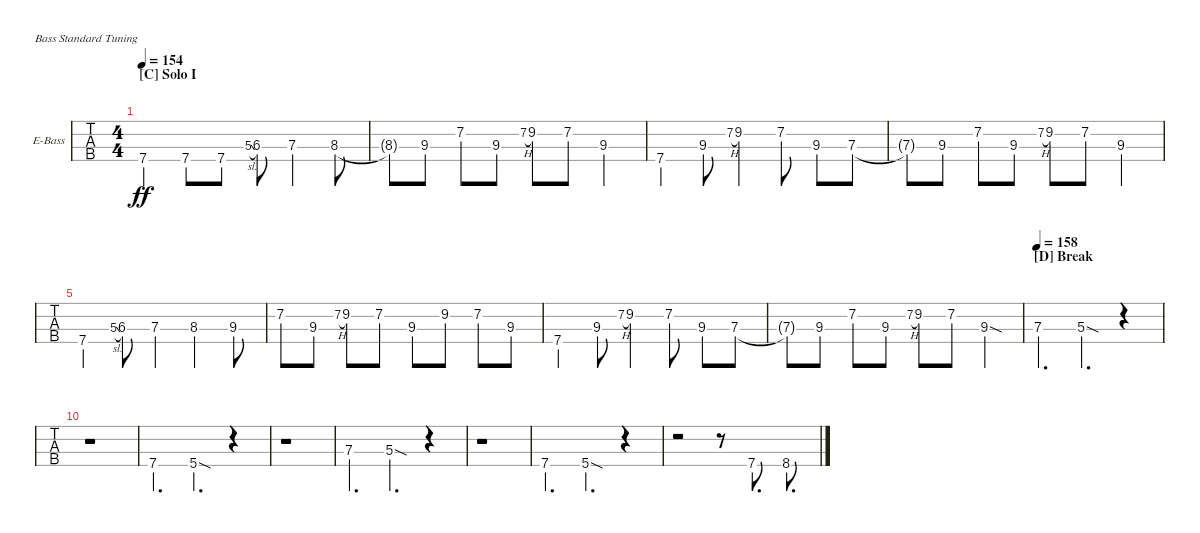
\defaultSystemsLayout 4
\bracketExtendMode nobrackets
\firstSystemTrackNameOrientation horizontal
\otherSystemsTrackNameOrientation horizontal
\defaultBarNumberDisplay FirstOfSystem
\track ("Bass" "E-Bass") {instrument electricbassfinger}
\staff {tabs}
\tuning (G2 D2 A1 E1)
\ts (4 4)
\section ("C" "Solo I")
\scale
0.230769
\tempo 154
\accidentals auto
\clef f4
\ottava regular
\simile none
\scale
0.246732
\ks c
7.4{hac}.4{lyrics (0 "") lyrics (1 "") lyrics (2 "") lyrics (3 "") lyrics (4 "") dy ff} 7.4{hac}.8{lyrics (0 "") lyrics (1 "") lyrics (2 "") lyrics (3 "") lyrics (4 "")} 7.4{hac}.8{lyrics (0 "") lyrics (1 "") lyrics (2 "") lyrics (3 "") lyrics (4 "")} 5.3{sl}.8{lyrics (0 "") lyrics (1 "") lyrics (2 "") lyrics (3 "") lyrics (4 "") gr onbeat} 6.3.8{lyrics (0 "") lyrics (1 "") lyrics (2 "") lyrics (3 "") lyrics (4 "")} 7.3.4{lyrics (0 "") lyrics (1 "") lyrics (2 "") lyrics (3 "") lyrics (4 "")} 8.3.8{lyrics (0 "") lyrics (1 "") lyrics (2 "") lyrics (3 "") lyrics (4 "")} |
\scale
0.215385
\scale
0.256536 8.3{t}.8{lyrics (0 "") lyrics (1 "") lyrics (2 "") lyrics (3 "") lyrics (4 "")} 9.3.8{lyrics (0 "") lyrics (1 "") lyrics (2 "") lyrics (3 "") lyrics (4 "")} 7.2.8{lyrics (0 "") lyrics (1 "") lyrics (2 "") lyrics (3 "") lyrics (4 "")} 9.3.8{lyrics (0 "") lyrics (1 "") lyrics (2 "") lyrics (3 "") lyrics (4 "")} 7.2{h}.8{lyrics (0 "") lyrics (1 "") lyrics (2 "") lyrics (3 "") lyrics (4 "") gr onbeat} 9.2.8{lyrics (0 "") lyrics (1 "") lyrics (2 "") lyrics (3 "") lyrics (4 "")} 7.2.8{lyrics (0 "") lyrics (1 "") lyrics (2 "") lyrics (3 "") lyrics (4 "")} 9.3.4{lyrics (0 "") lyrics (1 "") lyrics (2 "") lyrics (3 "") lyrics (4 "")} |
\scale
0.215385
\scale
0.240196 7.4.4{lyrics (0 "") lyrics (1 "") lyrics (2 "") lyrics (3 "") lyrics (4 "")} 9.3.8{lyrics (0 "") lyrics (1 "") lyrics (2 "") lyrics (3 "") lyrics (4 "")} 7.2{h}.8{lyrics (0 "") lyrics (1 "") lyrics (2 "") lyrics (3 "") lyrics (4 "") gr onbeat} 9.2.4{lyrics (0 "") lyrics (1 "") lyrics (2 "") lyrics (3 "") lyrics (4 "")} 7.2.8{lyrics (0 "") lyrics (1 "") lyrics (2 "") lyrics (3 "") lyrics (4 "")} 9.3.8{lyrics (0 "") lyrics (1 "") lyrics (2 "") lyrics (3 "") lyrics (4 "")} 7.3.8{lyrics (0 "") lyrics (1 "") lyrics (2 "") lyrics (3 "") lyrics (4 "")} |
\scale
0.338462
\scale
0.256536 7.3{t}.8{lyrics (0 "") lyrics (1 "") lyrics (2 "") lyrics (3 "") lyrics (4 "")} 9.3.8{lyrics (0 "") lyrics (1 "") lyrics (2 "") lyrics (3 "") lyrics (4 "")} 7.2.8{lyrics (0 "") lyrics (1 "") lyrics (2 "") lyrics (3 "") lyrics (4 "")} 9.3.8{lyrics (0 "") lyrics (1 "") lyrics (2 "") lyrics (3 "") lyrics (4 "")} 7.2{h}.8{lyrics (0 "") lyrics (1 "") lyrics (2 "") lyrics (3 "") lyrics (4 "") gr onbeat} 9.2.8{lyrics (0 "") lyrics (1 "") lyrics (2 "") lyrics (3 "") lyrics (4 "")} 7.2.8{lyrics (0 "") lyrics (1 "") lyrics (2 "") lyrics (3 "") lyrics (4 "")} 9.3.4{lyrics (0 "") lyrics (1 "") lyrics (2 "") lyrics (3 "") lyrics (4 "")} |
\scale
0.230769
\scale
0.230392 7.4.4{lyrics (0 "") lyrics (1 "") lyrics (2 "") lyrics (3 "") lyrics (4 "")} 5.3{sl}.8{lyrics (0 "") lyrics (1 "") lyrics (2 "") lyrics (3 "") lyrics (4 "") gr onbeat} 6.3.8{lyrics (0 "") lyrics (1 "") lyrics (2 "") lyrics (3 "") lyrics (4 "")} 7.3.4{lyrics (0 "") lyrics (1 "") lyrics (2 "") lyrics (3 "") lyrics (4 "")} 8.3.4{lyrics (0 "") lyrics (1 "") lyrics (2 "") lyrics (3 "") lyrics (4 "")} 9.3.8{lyrics (0 "") lyrics (1 "") lyrics (2 "") lyrics (3 "") lyrics (4 "")} |
\scale
0.338462
\scale
0.272876 7.2.8{lyrics (0 "") lyrics (1 "") lyrics (2 "") lyrics (3 "") lyrics (4 "")} 9.3.8{lyrics (0 "") lyrics (1 "") lyrics (2 "") lyrics (3 "") lyrics (4 "")} 7.2{h}.8{lyrics (0 "") lyrics (1 "") lyrics (2 "") lyrics (3 "") lyrics (4 "") gr onbeat} 9.2.8{lyrics (0 "") lyrics (1 "") lyrics (2 "") lyrics (3 "") lyrics (4 "")} 7.2.8{lyrics (0 "") lyrics (1 "") lyrics (2 "") lyrics (3 "") lyrics (4 "")} 9.3.8{lyrics (0 "") lyrics (1 "") lyrics (2 "") lyrics (3 "") lyrics (4 "")} 9.2.8{lyrics (0 "") lyrics (1 "") lyrics (2 "") lyrics (3 "") lyrics (4 "")} 7.2.8{lyrics (0 "") lyrics (1 "") lyrics (2 "") lyrics (3 "") lyrics (4 "")} 9.3.8 |
\scale
0.215385
\scale
0.240196 7.4.4{lyrics (0 "") lyrics (1 "") lyrics (2 "") lyrics (3 "") lyrics (4 "")} 9.3.8{lyrics (0 "") lyrics (1 "") lyrics (2 "") lyrics (3 "") lyrics (4 "")} 7.2{h}.8{lyrics (0 "") lyrics (1 "") lyrics (2 "") lyrics (3 "") lyrics (4 "") gr onbeat} 9.2.4{lyrics (0 "") lyrics (1 "") lyrics (2 "") lyrics (3 "") lyrics (4 "")} 7.2.8{lyrics (0 "") lyrics (1 "") lyrics (2 "") lyrics (3 "") lyrics (4 "")} 9.3.8{lyrics (0 "") lyrics (1 "") lyrics (2 "") lyrics (3 "") lyrics (4 "")} 7.3.8{lyrics (0 "") lyrics (1 "") lyrics (2 "") lyrics (3 "") lyrics (4 "")} |
\scale
0.215385
\scale
0.256536 7.3{t}.8{lyrics (0 "") lyrics (1 "") lyrics (2 "") lyrics (3 "") lyrics (4 "")} 9.3.8{lyrics (0 "") lyrics (1 "") lyrics (2 "") lyrics (3 "") lyrics (4 "")} 7.2.8{lyrics (0 "") lyrics (1 "") lyrics (2 "") lyrics (3 "") lyrics (4 "")} 9.3.8{lyrics (0 "") lyrics (1 "") lyrics (2 "") lyrics (3 "") lyrics (4 "")} 7.2{h}.8{lyrics (0 "") lyrics (1 "") lyrics (2 "") lyrics (3 "") lyrics (4 "") gr onbeat} 9.2.8{lyrics (0 "") lyrics (1 "") lyrics (2 "") lyrics (3 "") lyrics (4 "")} 7.2.8{lyrics (0 "") lyrics (1 "") lyrics (2 "") lyrics (3 "") lyrics (4 "")} 9.3{sod}.4{lyrics (0 "") lyrics (1 "") lyrics (2 "") lyrics (3 "") lyrics (4 "")} |
\section ("D" "Break")
\scale
0.331551
\tempo 158
\scale
0.319277 7.3.4{d lyrics (0 "") lyrics (1 "") lyrics (2 "") lyrics (3 "") lyrics (4 "")} 5.3{sod}.4{d lyrics (0 "") lyrics (1 "") lyrics (2 "") lyrics (3 "") lyrics (4 "")} r.4 |
\scale
0.168449
\scale
0.180723 r.1 |
\scale
0.331551
\scale
0.319277 7.4{hac}.4{d lyrics (0 "") lyrics (1 "") lyrics (2 "") lyrics (3 "") lyrics (4 "")} 5.4{sod hac}.4{d lyrics (0 "") lyrics (1 "") lyrics (2 "") lyrics (3 "") lyrics (4 "")} r.4 |
\scale
0.168449
\scale
0.180723 r.1 |
\scale
0.258873
\scale
0.272494 7.3.4{d lyrics (0 "") lyrics (1 "") lyrics (2 "") lyrics (3 "") lyrics (4 "")} 5.3{sod}.4{d lyrics (0 "") lyrics (1 "") lyrics (2 "") lyrics (3 "") lyrics (4 "")} r.4 |
\scale
0.131524
\scale
0.154242 r.1 |
\scale
0.258873
\scale
0.272494 7.4{hac}.4{d lyrics (0 "") lyrics (1 "") lyrics (2 "") lyrics (3 "") lyrics (4 "")} 5.4{sod hac}.4{d lyrics (0 "") lyrics (1 "") lyrics (2 "") lyrics (3 "") lyrics (4 "")} r.4 |
\scale
0.350731
\scale
0.300771 r.2 r.8 7.4{hac}.8{d lyrics (0 "") lyrics (1 "") lyrics (2 "") lyrics (3 "") lyrics (4 "")} 8.4{hac}.8{d lyrics (0 "") lyrics (1 "") lyrics (2 "") lyrics (3 "") lyrics (4 "")}
